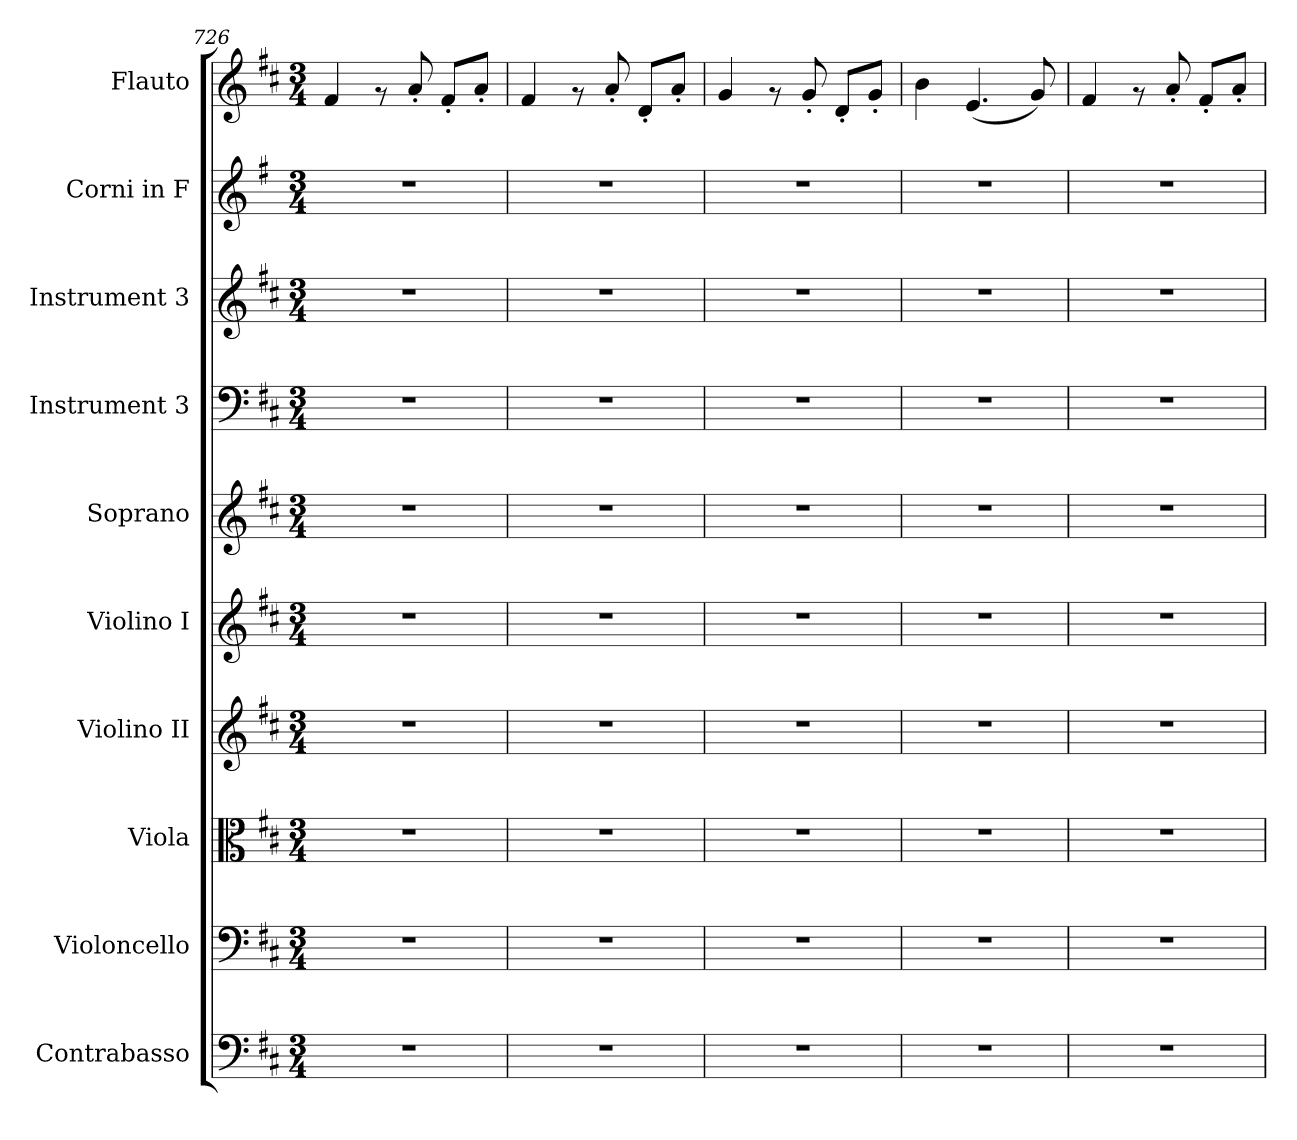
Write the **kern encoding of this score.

**kern	**kern	**kern	**kern	**kern	**kern	**kern	**kern	**kern	**kern
*part10	*part9	*part8	*part7	*part6	*part5	*part4	*part3	*part2	*part1
*staff10	*staff9	*staff8	*staff7	*staff6	*staff5	*staff4	*staff3	*staff2	*staff1
*I"Contrabasso	*I"Violoncello	*I"Viola	*I"Violino II	*I"Violino I	*I"Soprano	*I"Instrument 3	*I"Instrument 3	*I"Corni in F	*I"Flauto
*I'Cb.	*I'Vc.	*I'Vla.	*I'Vln. II	*I'Vln. I	*I'S	*	*	*I'Cor.	*I'Fl.
*clefF4	*clefF4	*clefC3	*clefG2	*clefG2	*clefG2	*clefF4	*clefG2	*clefG2	*clefG2
*ITrd1c2	*ITrd1c2	*ITrd1c2	*ITrd1c2	*ITrd1c2	*ITrd1c2	*ITrd1c2	*ITrd1c2	*ITrd4c7	*ITrd1c2
*k[]	*k[]	*k[]	*k[]	*k[]	*k[]	*k[]	*k[]	*k[]	*k[]
*C:	*C:	*C:	*C:	*C:	*C:	*C:	*C:	*C:	*C:
*M3/4	*M3/4	*M3/4	*M3/4	*M3/4	*M3/4	*M3/4	*M3/4	*M3/4	*M3/4
=726	=726	=726	=726	=726	=726	=726	=726	=726	=726
2.r	2.r	2.r	2.r	2.r	2.r	2.r	2.r	2.r	4e/
.	.	.	.	.	.	.	.	.	8rf
.	.	.	.	.	.	.	.	.	8g'</
.	.	.	.	.	.	.	.	.	8e'</L
.	.	.	.	.	.	.	.	.	8g'</J
=727	=727	=727	=727	=727	=727	=727	=727	=727	=727
2.r	2.r	2.r	2.r	2.r	2.r	2.r	2.r	2.r	4e/
.	.	.	.	.	.	.	.	.	8rf
.	.	.	.	.	.	.	.	.	8g'</
.	.	.	.	.	.	.	.	.	8c'</L
.	.	.	.	.	.	.	.	.	8g'</J
=728	=728	=728	=728	=728	=728	=728	=728	=728	=728
2.r	2.r	2.r	2.r	2.r	2.r	2.r	2.r	2.r	4f/
.	.	.	.	.	.	.	.	.	8rf
.	.	.	.	.	.	.	.	.	8f'</
.	.	.	.	.	.	.	.	.	8c'</L
.	.	.	.	.	.	.	.	.	8f'</J
=729	=729	=729	=729	=729	=729	=729	=729	=729	=729
2.r	2.r	2.r	2.r	2.r	2.r	2.r	2.r	2.r	4a\
.	.	.	.	.	.	.	.	.	(<4.d/
.	.	.	.	.	.	.	.	.	8f/)
!!LO:PB:g=z
=730	=730	=730	=730	=730	=730	=730	=730	=730	=730
2.r	2.r	2.r	2.r	2.r	2.r	2.r	2.r	2.r	4e/
.	.	.	.	.	.	.	.	.	8rf
.	.	.	.	.	.	.	.	.	8g'</
.	.	.	.	.	.	.	.	.	8e'</L
.	.	.	.	.	.	.	.	.	8g'</J
=	=	=	=	=	=	=	=	=	=
*-	*-	*-	*-	*-	*-	*-	*-	*-	*-
